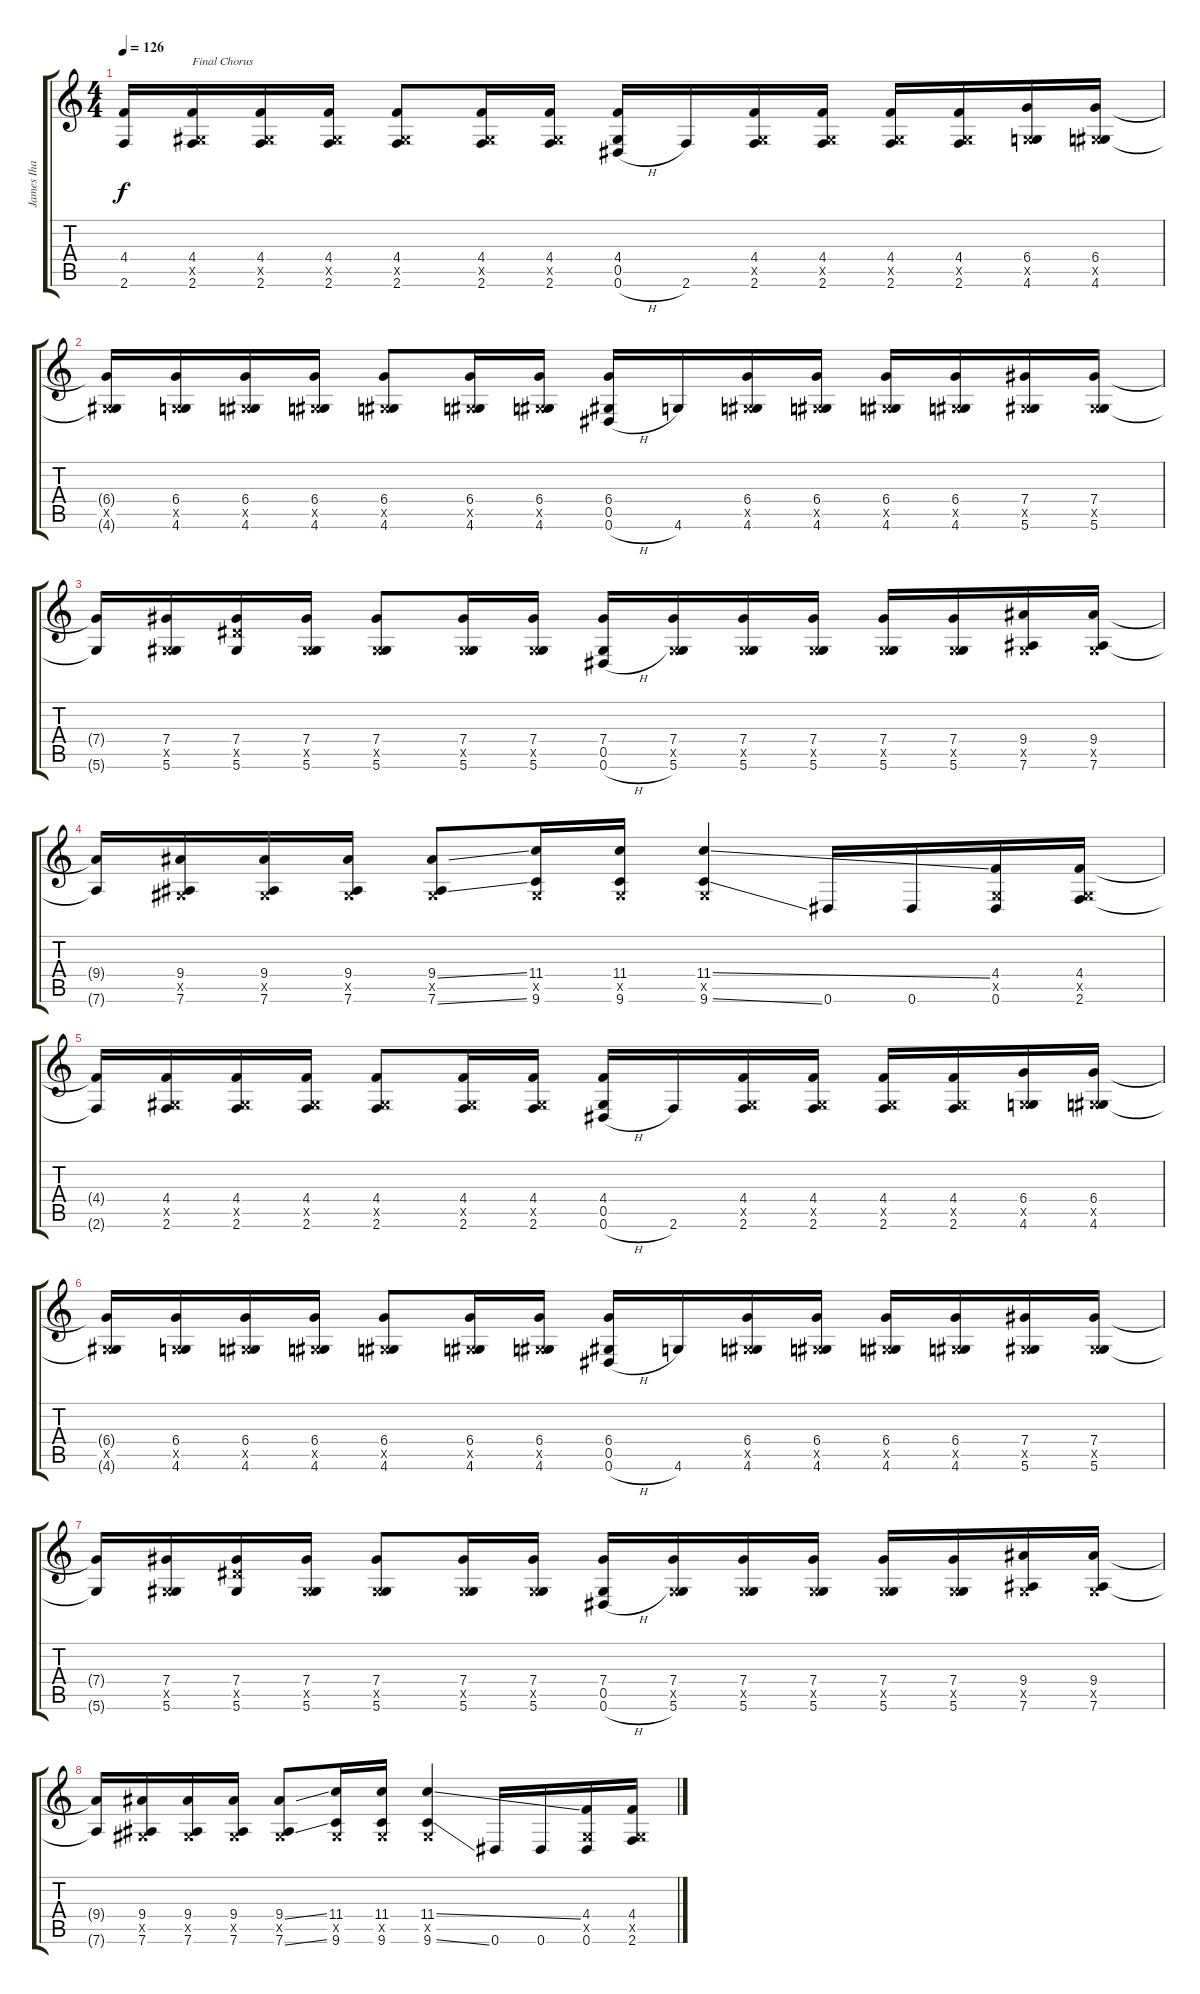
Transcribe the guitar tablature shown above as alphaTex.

\track ("James Iha" "James Iha") {instrument distortionguitar}
\staff {score tabs}
\tuning (Eb4 Bb3 Gb3 Db3 Ab2 Eb2) {hide}
\ts (4 4)
\tempo 126
\clef g2
\ks c
(4.4{t} 2.6{t}).16{dy f} (4.4 0.5{x} 2.6).16{txt "Final Chorus"} (4.4 0.5{x} 2.6).16 (4.4 0.5{x} 2.6).16 (4.4 0.5{x} 2.6).8 (4.4 0.5{x} 2.6).16 (4.4 0.5{x} 2.6).16 (4.4 0.5 0.6{h}).16 2.6.16 (4.4 0.5{x} 2.6).16 (4.4 0.5{x} 2.6).16 (4.4 0.5{x} 2.6).16 (4.4 0.5{x} 2.6).16 (6.4 0.5{x} 4.6).16 (6.4 0.5{x} 4.6).16 |
(6.4{t} 0.5{x} 4.6{t}).16 (6.4 0.5{x} 4.6).16 (6.4 0.5{x} 4.6).16 (6.4 0.5{x} 4.6).16 (6.4 0.5{x} 4.6).8 (6.4 0.5{x} 4.6).16 (6.4 0.5{x} 4.6).16 (6.4 0.5 0.6{h}).16 4.6.16 (6.4 0.5{x} 4.6).16 (6.4 0.5{x} 4.6).16 (6.4 0.5{x} 4.6).16 (6.4 0.5{x} 4.6).16 (7.4 0.5{x} 5.6).16 (7.4 0.5{x} 5.6).16 |
(7.4{t} 5.6{t}).16 (7.4 0.5{x} 5.6).16 (7.4 7.5{x} 5.6).16 (7.4 0.5{x} 5.6).16 (7.4 0.5{x} 5.6).8 (7.4 0.5{x} 5.6).16 (7.4 0.5{x} 5.6).16 (7.4 0.5 0.6{h}).16 (7.4 0.5{x} 5.6).16 (7.4 0.5{x} 5.6).16 (7.4 0.5{x} 5.6).16 (7.4 0.5{x} 5.6).16 (7.4 0.5{x} 5.6).16 (9.4 0.5{x} 7.6).16 (9.4 0.5{x} 7.6).16 |
(9.4{t} 7.6{t}).16 (9.4 0.5{x} 7.6).16 (9.4 0.5{x} 7.6).16 (9.4 0.5{x} 7.6).16 (9.4{ss} 0.5{x} 7.6{ss}).8 (11.4 0.5{x} 9.6).16 (11.4 0.5{x} 9.6).16 (11.4{ss} 0.5{x} 9.6{ss}).4 0.6.16 0.6.16 (4.4 0.5{x} 0.6).16 (4.4 0.5{x} 2.6).16 |
(4.4{t} 2.6{t}).16 (4.4 0.5{x} 2.6).16 (4.4 0.5{x} 2.6).16 (4.4 0.5{x} 2.6).16 (4.4 0.5{x} 2.6).8 (4.4 0.5{x} 2.6).16 (4.4 0.5{x} 2.6).16 (4.4 0.5 0.6{h}).16 2.6.16 (4.4 0.5{x} 2.6).16 (4.4 0.5{x} 2.6).16 (4.4 0.5{x} 2.6).16 (4.4 0.5{x} 2.6).16 (6.4 0.5{x} 4.6).16 (6.4 0.5{x} 4.6).16 |
(6.4{t} 0.5{x} 4.6{t}).16 (6.4 0.5{x} 4.6).16 (6.4 0.5{x} 4.6).16 (6.4 0.5{x} 4.6).16 (6.4 0.5{x} 4.6).8 (6.4 0.5{x} 4.6).16 (6.4 0.5{x} 4.6).16 (6.4 0.5 0.6{h}).16 4.6.16 (6.4 0.5{x} 4.6).16 (6.4 0.5{x} 4.6).16 (6.4 0.5{x} 4.6).16 (6.4 0.5{x} 4.6).16 (7.4 0.5{x} 5.6).16 (7.4 0.5{x} 5.6).16 |
(7.4{t} 5.6{t}).16 (7.4 0.5{x} 5.6).16 (7.4 7.5{x} 5.6).16 (7.4 0.5{x} 5.6).16 (7.4 0.5{x} 5.6).8 (7.4 0.5{x} 5.6).16 (7.4 0.5{x} 5.6).16 (7.4 0.5 0.6{h}).16 (7.4 0.5{x} 5.6).16 (7.4 0.5{x} 5.6).16 (7.4 0.5{x} 5.6).16 (7.4 0.5{x} 5.6).16 (7.4 0.5{x} 5.6).16 (9.4 0.5{x} 7.6).16 (9.4 0.5{x} 7.6).16 |
(9.4{t} 7.6{t}).16 (9.4 0.5{x} 7.6).16 (9.4 0.5{x} 7.6).16 (9.4 0.5{x} 7.6).16 (9.4{ss} 0.5{x} 7.6{ss}).8 (11.4 0.5{x} 9.6).16 (11.4 0.5{x} 9.6).16 (11.4{ss} 0.5{x} 9.6{ss}).4 0.6.16 0.6.16 (4.4 0.5{x} 0.6).16 (4.4 0.5{x} 2.6).16
